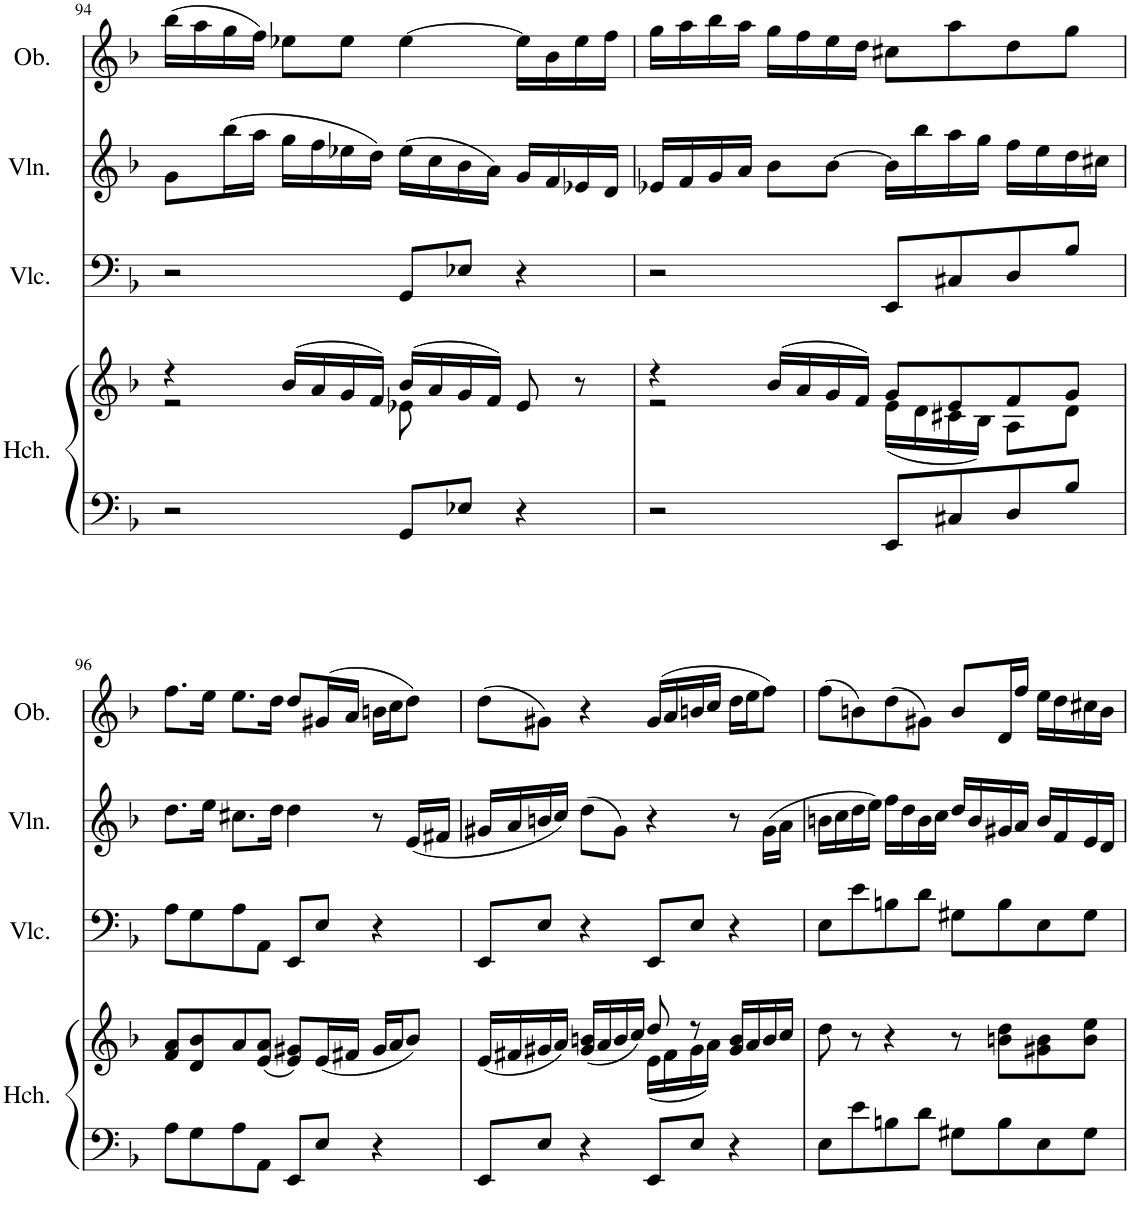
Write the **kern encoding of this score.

**kern	**kern	**kern	**kern	**kern
*part4	*part4	*part3	*part2	*part1
*staff5	*staff4	*staff3	*staff2	*staff1
*I"Harpsichord	*	*I"Violoncello	*I"Violin	*I"Oboe
*I'Hch.	*	*I'Vlc.	*I'Vln.	*I'Ob.
!!LO:PB:g=z
*clefF4	*clefG2	*clefF4	*clefG2	*clefG2
*k[b-]	*k[b-]	*k[b-]	*k[b-]	*k[b-]
*M4/4	*M4/4	*M4/4	*M4/4	*M4/4
*met(c)	*met(c)	*met(c)	*met(c)	*met(c)
=94	=94	=94	=94	=94
*	*^	*	*	*
2r	4r	2r	2r	8g\L	(16bb-\LL
.	.	.	.	.	16aa\
.	.	.	.	(16bb-\L	16gg\
.	.	.	.	16aa\JJ	16ff\JJ)
.	(16b-/LL	.	.	16gg\LL	8ee-X\L
.	16a/	.	.	16ff\	.
.	16g/	.	.	16ee-X\	8ee-\J
.	16f/JJ)	.	.	16dd\JJ)	.
8GG/L	(16b-/LL	8e-X\	8GG/L	(16ee-\LL	[4ee-\
.	16a/	.	.	16cc\	.
8E-X/J	16g/	4.ryy	8E-X/J	16b-\	.
.	16f/JJ)	.	.	16a\JJ)	.
4r	8e-/	.	4r	16g/LL	16ee-\LL]
.	.	.	.	16f/	16b-\
.	8r	.	.	16e-X/	16ee-\
.	.	.	.	16d/JJ	16ff\JJ
=95	=95	=95	=95	=95	=95
2r	4r	2r	2r	16e-X/LL	16gg\LL
.	.	.	.	16f/	16aa\
.	.	.	.	16g/	16bb-\
.	.	.	.	16a/JJ	16aa\JJ
.	(16b-/LL	.	.	8b-\L	16gg\LL
.	16a/	.	.	.	16ff\
.	16g/	.	.	[8b-\J	16ee\
.	16f/JJ)	.	.	.	16dd\JJ
8EE/L	8g/L	(16e\LL	8EE/L	16b-\LL]	8cc#X\L
.	.	16d\	.	16bb-\	.
8C#X/	8e/	16c#X\	8C#X/	16aa\	8aa\
.	.	16B-\JJ)	.	16gg\JJ	.
8D/	8f/	8A\L	8D/	16ff\LL	8dd\
.	.	.	.	16ee\	.
8B-/J	8g/J	8d\J	8B-/J	16dd\	8gg\J
.	.	.	.	16cc#X\JJ	.
*	*v	*v	*	*	*
!!LO:LB:g=z
=96	=96	=96	=96	=96
8A\L	8f/ 8a/L	8A\L	8.dd\L	8.ff\L
8G\	8d/ 8b-/	8G\	.	.
.	.	.	16ee\Jk	16ee\Jk
8A\	8a/	8A\	8.cc#X\L	8.ee\L
8AA\J	(8e/ 8a/J	8AA\J	.	.
.	.	.	16dd\Jk	16dd\Jk
8EE/L	8e/ 8g#X/L)	8EE/L	4dd\	8dd/L
8E/J	(16e/L	8E/J	.	(16g#X/L
.	16f#X/JJ	.	.	16a/JJ
4r	16g#/LL	4r	8r	16bn\LL
.	16a/J	.	.	16cc\J
.	8b-/J)	.	(16e/LL	8dd\J)
.	.	.	16f#X/JJ	.
=97	=97	=97	=97	=97
*	*^	*	*	*
8EE/L	(16e/LL	2ryy	8EE/L	16g#X/LL	(8dd\L
.	16f#X/	.	.	16a/	.
8E/J	16g#X/	.	8E/J	16bn/	8g#X\J)
.	16a/JJ)	.	.	16cc/JJ)	.
4r	(16g#/ 16bn/LL	.	4r	(8dd\L	4r
.	16a/	.	.	.	.
.	16b/	.	.	8g#\J)	.
.	16cc/JJ)	.	.	.	.
8EE/L	8dd/	(16e\LL	8EE/L	4r	(16g#/LL
.	.	16f#\	.	.	16a/
8E/J	8r	16g#\	8E/J	.	16bn/
.	.	16a\JJ)	.	.	16cc/JJ
4r	16g#/ 16b/LL	4ryy	4r	8r	16dd\LL
.	16a/	.	.	.	16ee\J
.	16b/	.	.	(16g#\LL	8ff\J)
.	16cc/JJ	.	.	16a\JJ	.
*	*v	*v	*	*	*
=98	=98	=98	=98	=98
8E\L	8dd\	8E\L	16bn\LL	(8ff\L
.	.	.	16cc\	.
8e\	8r	8e\	16dd\	8bn\)
.	.	.	16ee\JJ)	.
8Bn\	4r	8Bn\	16ff\LL	(8dd\
.	.	.	16dd\	.
8d\J	.	8d\J	16b\	8g#X\J)
.	.	.	16cc\JJ	.
8G#X\L	8r	8G#X\L	16dd/LL	8b/L
.	.	.	16b/	.
8B\	8bn\ 8dd\L	8B\	16g#X/	16d/L
.	.	.	16a/JJ	16ff/JJ
8E\	8g#X\ 8b\	8E\	16b/LL	16ee\LL
.	.	.	16f/	16dd\
8G#\J	8b\ 8ee\J	8G#\J	16e/	16cc#X\
.	.	.	16d/JJ	16b\JJ
=	=	=	=	=
*-	*-	*-	*-	*-
